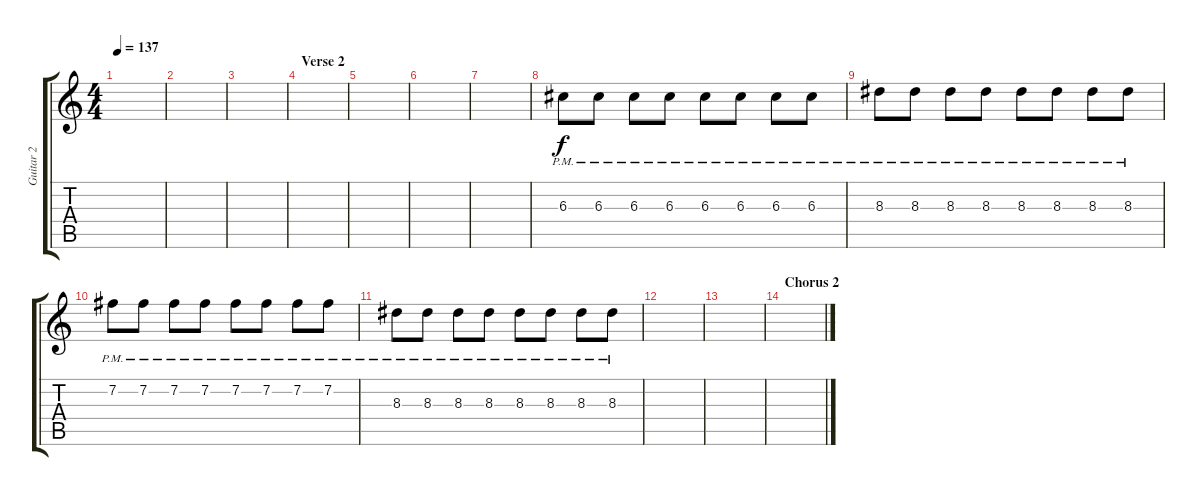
\track ("Guitar 2" "Guitar 2") {instrument distortionguitar}
\staff {score tabs}
\tuning (E4 B3 G3 D3 A2 E2) {hide}
\ts (4 4)
\tempo 137
\clef g2
\ks c
|
|
|
\section ("" "Verse 2")
|
|
|
|
6.3{pm}.8 6.3{pm}.8 6.3{pm}.8 6.3{pm}.8 6.3{pm}.8 6.3{pm}.8 6.3{pm}.8 6.3{pm}.8 |
8.3{pm}.8 8.3{pm}.8 8.3{pm}.8 8.3{pm}.8 8.3{pm}.8 8.3{pm}.8 8.3{pm}.8 8.3{pm}.8 |
7.2{pm}.8 7.2{pm}.8 7.2{pm}.8 7.2{pm}.8 7.2{pm}.8 7.2{pm}.8 7.2{pm}.8 7.2{pm}.8 |
8.3{pm}.8 8.3{pm}.8 8.3{pm}.8 8.3{pm}.8 8.3{pm}.8 8.3{pm}.8 8.3{pm}.8 8.3{pm}.8 |
|
|
\section ("" "Chorus 2")
